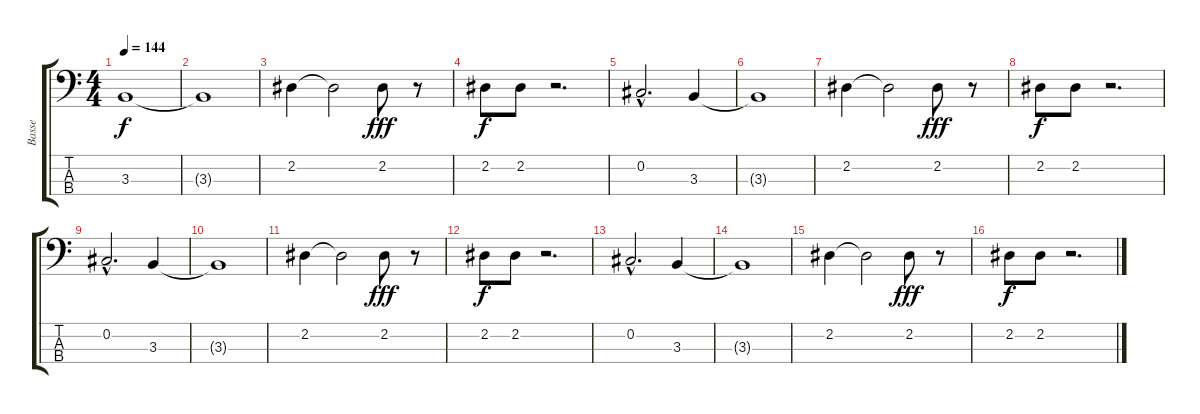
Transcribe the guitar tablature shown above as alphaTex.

\track ("Basse" "Basse") {instrument electricbassfinger}
\staff {score tabs}
\tuning (Gb2 Db2 Ab1 Eb1) {hide}
\ts (4 4)
\tempo 144
\clef f4
\ks c
3.3.1{dy f} |
3.3{t}.1 |
2.2.4 2.2{t}.2 2.2.8{dy fff} r.8 |
2.2.8{dy f} 2.2.8 r.2{d} |
0.2{hac}.2{d} 3.3.4 |
3.3{t}.1 |
2.2.4 2.2{t}.2 2.2.8{dy fff} r.8 |
2.2.8{dy f} 2.2.8 r.2{d} |
0.2{hac}.2{d} 3.3.4 |
3.3{t}.1 |
2.2.4 2.2{t}.2 2.2.8{dy fff} r.8 |
2.2.8{dy f} 2.2.8 r.2{d} |
0.2{hac}.2{d} 3.3.4 |
3.3{t}.1 |
2.2.4 2.2{t}.2 2.2.8{dy fff} r.8 |
2.2.8{dy f} 2.2.8 r.2{d}
